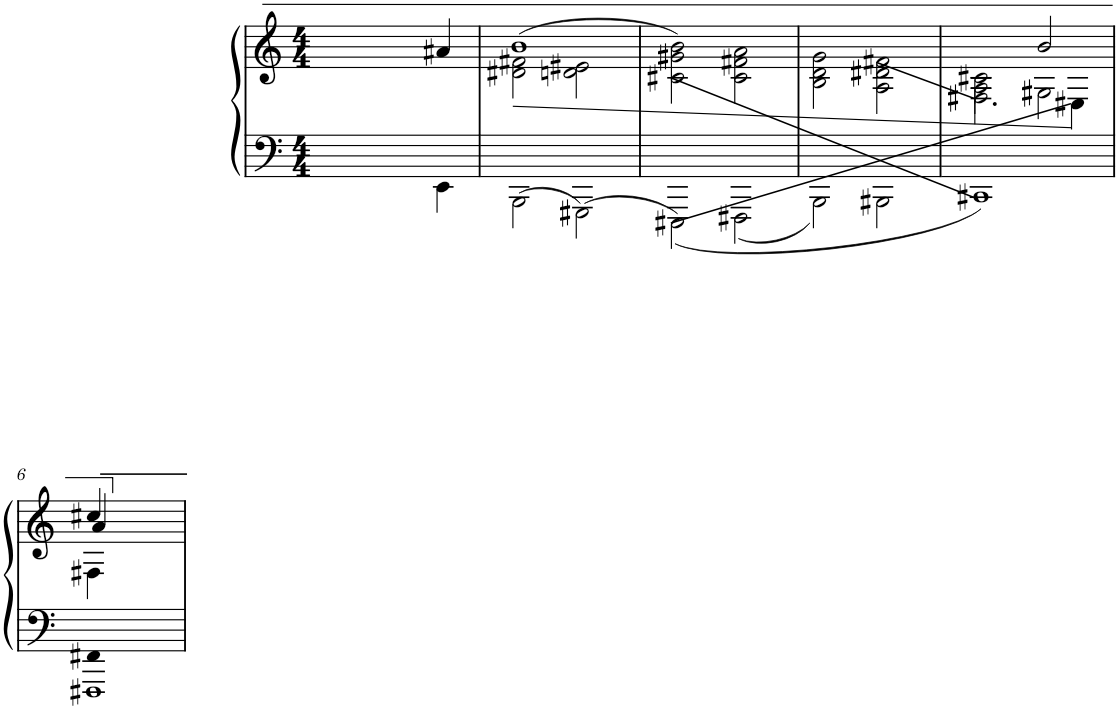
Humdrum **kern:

**kern	**kern
*part1	*part1
*staff2	*staff1
*I"Piano	*
*I'Pno.	*
*clefF4	*clefG2
*k[]	*k[]
*M4/4	*M4/4
=1	=1
2ryy	2ryy
4ryy	4ryy
4EE\	4a#X/
=2	=2
*	*^
2BBB\	(1b	2d#X\ 2f#X\
2GGG#X\	.	2dn\ 2e#X\
*	*v	*v
=3	=3
2EEE#X\	2c#X\ 2g#X\ 2b\)
2FFF#X\	2c#\ 2f#X\ 2a\
=4	=4
2BBB\	2B\ 2d\ 2g\
2BBB#X\	2A\ 2d#X\ 2f#X\
=5	=5
*	*^
*	*	*^
1CC#X	2c#X\	2A\	2.F#X\
.	2b/	2G#X\	.
.	.	.	4E#X\
!!LO:LB:g=z	!!	!!
=6	=6	=6	=6
*^	*	*	*
4FF#X	1FFF#X	4cc#X/	4F#X\	4a/
4ryy	.	4ryy	4ryy	4ryy
2ryy	.	2ryy	2ryy	2ryy
*v	*v	*	*	*
*	*v	*v	*v
=	=
*-	*-
